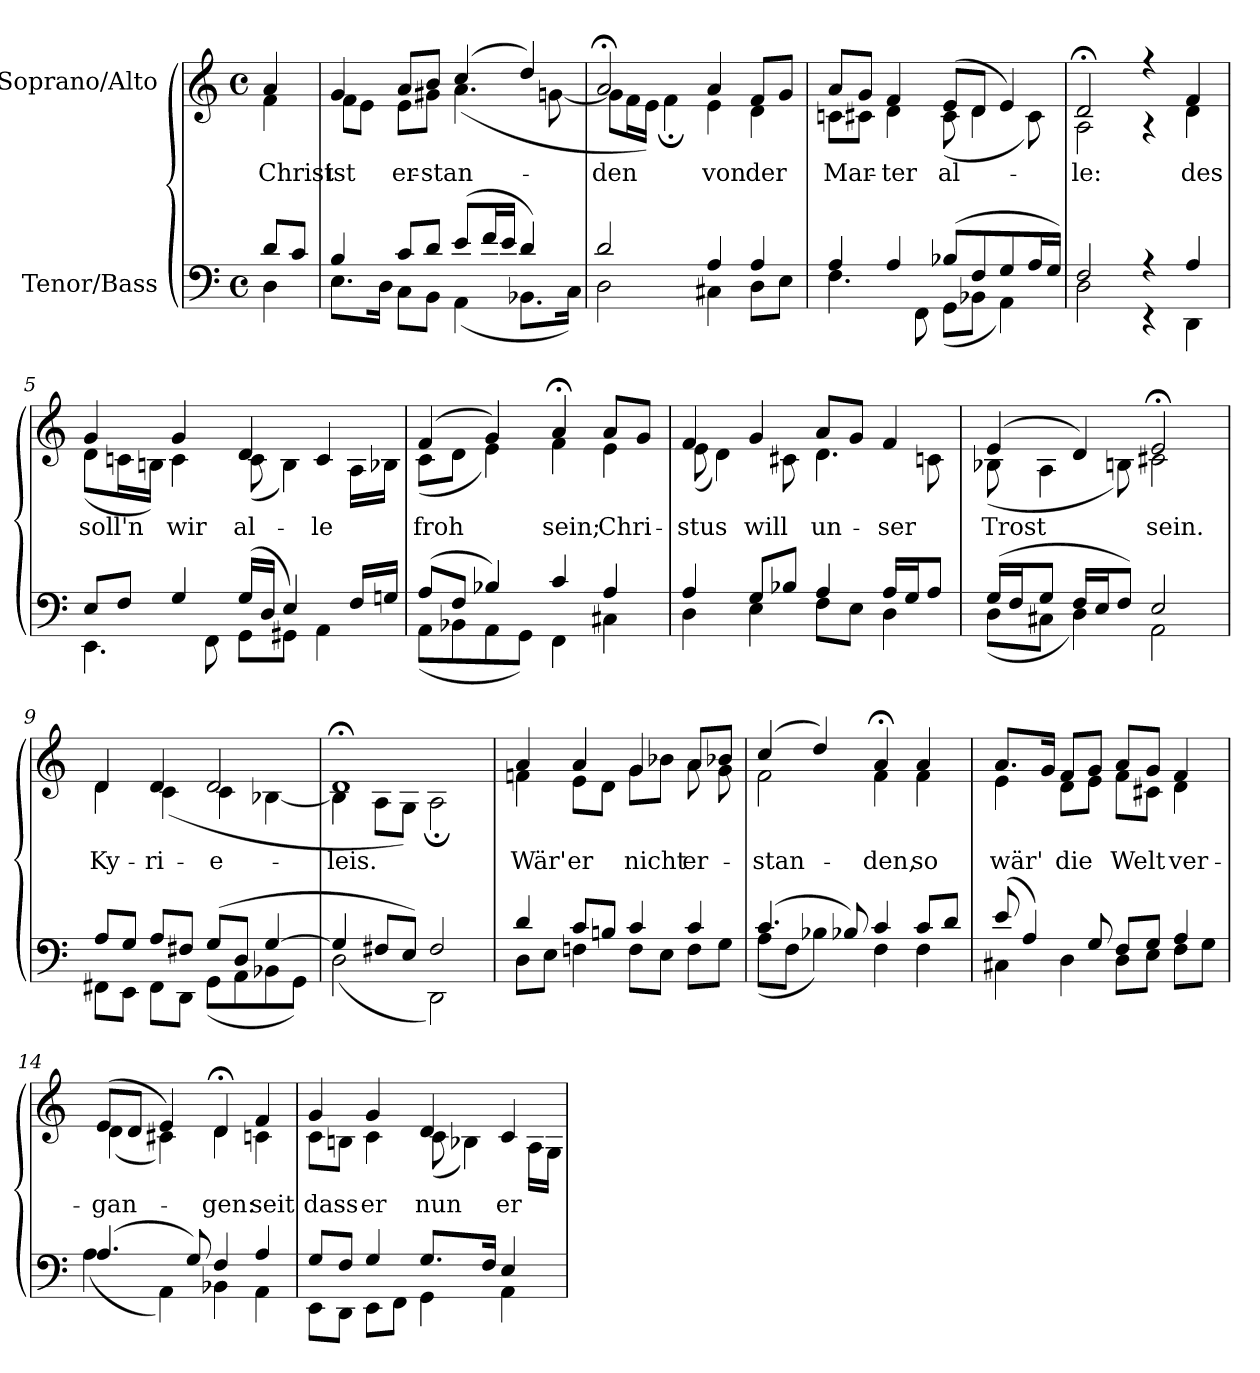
**kern	**kern	**text
*part2	*part1	*part1
*staff2	*staff1	*staff1
*I"Tenor/Bass	*I"Soprano/Alto	*
*clefF4	*clefG2	*
*k[]	*k[]	*
*M4/4	*M4/4	*
*met(c)	*met(c)	*
=	=	=
*^	*	*
!	!	!	!LO:LY:b
*	*	*^	*
8d/L	4D\	4a/	4f\	Christ
8c/J	.	.	.	.
=1	=1	=1	=1	=1
!	!	!	!	!LO:LY:b
4B/	8.E\L	4g/	8f\L	ist
.	.	.	8e\J	.
.	16D\Jk	.	.	.
!	!	!	!	!LO:LY:b
8c/L	8C\L	8a/L	8e\L	er-
!	!	!	!	!LO:LY:b
8d/J	8BB\J	8b/J	8g#X\J	-stan-
(8e/L	(4AA\	(4cc/	(4.a\	.
16f/L	.	.	.	.
16e/JJ	.	.	.	.
4d/)	8.BB-X\L	4dd/)	.	.
.	.	.	[8gn\	.
.	16C\Jk)	.	.	.
=2	=2	=2	=2	=2
!	!	!	!	!LO:LY:b
2d/	2D\	2a;</	8g\L]	-den
.	.	.	16f\L	.
.	.	.	16e\JJ)	.
.	.	.	4f;\	.
!	!	!	!	!LO:LY:b
4A/	4C#X\	4a/	4e\	von
!	!	!	!	!LO:LY:b
4A/	8D\L	8f/L	4d\	der
.	8E\J	8g/J	.	.
=3	=3	=3	=3	=3
!	!	!	!	!LO:LY:b
4A/	4.F\	8a/L	8cn\L	Mar-
.	.	8g/J	8c#X\J	.
!	!	!	!	!LO:LY:b
4A/	.	4f/	4d\	-ter
.	8FF\	.	.	.
!	!	!	!	!LO:LY:b
(8B-X/L	(8GG\L	(8e/L	(8c#\	al-
8F/	8BB-X\J	8d/J	4d\	.
8G/	4AA\)	4e/)	.	.
16A/L	.	.	8c#\)	.
16G/JJ)	.	.	.	.
!!LO:LB:g=z	!!
=4	=4	=4	=4	=4
!	!	!	!	!LO:LY:b
2F/	2D\	2d;</	2A\	-le:
4r	4r	4r	4r	.
!	!	!	!	!LO:LY:b
4A/	4DD\	4f/	4d\	des
=5	=5	=5	=5	=5
!	!	!	!	!LO:LY:b
8E/L	4.EE\	4g/	(8d\L	soll'n
8F/J	.	.	16cn\L	.
.	.	.	16Bn\JJ)	.
!	!	!	!	!LO:LY:b
4G/	.	4g/	4c\	wir
.	8FF\	.	.	.
!	!	!	!	!LO:LY:b
(16G/LL	8GG\L	4d/	(8c\	al-
16D/JJ	.	.	.	.
4E/)	8GG#X\J	.	4B\)	.
!	!	!	!	!LO:LY:b
.	4AA\	4c/	.	-le
16F/LL	.	.	16A\LL	.
16Gn/JJ	.	.	16B-X\JJ	.
=6	=6	=6	=6	=6
!	!	!	!	!LO:LY:b
(8A/L	(8AA\L	(4f/	(8c\L	froh
8F/J	8BB-X\	.	8d\J	.
4B-X/)	8AA\	4g/)	4e\)	.
.	8GG\J)	.	.	.
!	!	!	!	!LO:LY:b
4c/	4FF\	4a;</	4f\	sein;
!	!	!	!	!LO:LY:b
4A/	4C#X\	8a/L	4e\	Chri-
.	.	8g/J	.	.
!!LO:LB:g=z	!!
=7	=7	=7	=7	=7
!	!	!	!	!LO:LY:b
4A/	4D\	4f/	(8e\	-stus
.	.	.	4d\)	.
!	!	!	!	!LO:LY:b
8G/L	4E\	4g/	.	will
8B-X/J	.	.	8c#X\	.
!	!	!	!	!LO:LY:b
4A/	8F\L	8a/L	4.d\	un-
.	8E\J	8g/J	.	.
!	!	!	!	!LO:LY:b
16A/LL	4D\	4f/	.	-ser
16G/J	.	.	.	.
8A/J	.	.	8cn\	.
=8	=8	=8	=8	=8
!	!	!	!	!LO:LY:b
(16G/LL	(8D\L	(4e/	(8B-X\	Trost
16F/J	.	.	.	.
8G/J	8C#X\J	.	4A\	.
16F/LL	4D\)	4d/)	.	.
16E/J	.	.	.	.
8F/J)	.	.	8Bn\)	.
!	!	!	!	!LO:LY:b
2E/	2AA\	2e;</	2c#X\	sein.
=9	=9	=9	=9	=9
!	!	!	!	!LO:LY:b
8A/L	8FF#X\L	4d/	4d\	Ky-
8G/J	8EE\J	.	.	.
!	!	!	!	!LO:LY:b
8A/L	8FF#\L	4d/	(4c\	-ri-
8F#X/J	8DD\J	.	.	.
!	!	!	!	!LO:LY:b
(8G/L	(8GG\L	2d/	4c\	-e-
8D/J	8AA\	.	.	.
[4G/	8BB-X\	.	[4B-X\	.
.	8GG\J)	.	.	.
=10	=10	=10	=10	=10
!	!	!	!	!LO:LY:b
4G/]	(2D\	1d;<	4B-\]	-leis.
8F#X/L	.	.	8A\L	.
8E/J)	.	.	8G\J)	.
2F#/	2DD\)	.	2A;\	.
!!LO:LB:g=z	!!
=11	=11	=11	=11	=11
!	!	!	!	!LO:LY:b
4d/	8D\L	4a/	4fn\	Wär'
.	8E\J	.	.	.
!	!	!	!	!LO:LY:b
8c/L	4Fn\	4a/	8e\L	er
8Bn/J	.	.	8d\J	.
!	!	!	!	!LO:LY:b
4c/	8F\L	4g/	8g\L	nicht
.	8E\J	.	8b-X\J	.
!	!	!	!	!LO:LY:b
4c/	8F\L	8a/L	8a\	er-
.	8G\J	8b-X/J	8g\	.
=12	=12	=12	=12	=12
!	!	!	!	!LO:LY:b
(4.c/	(8A\L	(4cc/	2f\	-stan-
.	8F\J	.	.	.
.	4B-X\)	4dd/)	.	.
8B-X/)	.	.	.	.
!	!	!	!	!LO:LY:b
4c/	4F\	4a;</	4f\	-den,
!	!	!	!	!LO:LY:b
8c/L	4F\	4a/	4f\	so
8d/J	.	.	.	.
=13	=13	=13	=13	=13
!	!	!	!	!LO:LY:b
(8e/	4C#X\	8.a/L	4e\	wär'
4A/)	.	.	.	.
.	.	16g/Jk	.	.
!	!	!	!	!LO:LY:b
.	4D\	8f/L	8d\L	die
8G/	.	8g/J	8e\J	.
!	!	!	!	!LO:LY:b
8F/L	8D\L	8a/L	8f\L	Welt
8G/J	8E\J	8g/J	8c#X\J	.
!	!	!	!	!LO:LY:b
4A/	8F\L	4f/	4d\	ver-
.	8G\J	.	.	.
=14	=14	=14	=14	=14
!	!	!	!	!LO:LY:b
(4.A/	(4A\	(8e/L	(4d\	-gan-
.	.	8d/J	.	.
.	4AA\)	4e/)	4c#X\)	.
8G/)	.	.	.	.
!	!	!	!	!LO:LY:b
4F/	4BB-X\	4d;</	4d\	-gen:
!	!	!	!	!LO:LY:b
4A/	4AA\	4f/	4cn\	seit
!!LO:LB:g=z	!!
=15	=15	=15	=15	=15
!	!	!	!	!LO:LY:b
8G/L	8EE\L	4g/	8c\L	dass
8F/J	8DD\J	.	8Bn\J	.
!	!	!	!	!LO:LY:b
4G/	8EE\L	4g/	4c\	er
.	8FF\J	.	.	.
!	!	!	!	!LO:LY:b
8.G/L	4GG\	4d/	(8c\	nun
.	.	.	4B-X\)	.
16F/Jk	.	.	.	.
!	!	!	!	!LO:LY:b
4E/	4AA\	4c/	.	er-
.	.	.	16A\LL	.
.	.	.	16G\JJ	.
*v	*v	*	*	*
*	*v	*v	*
=	=	=
*-	*-	*-
